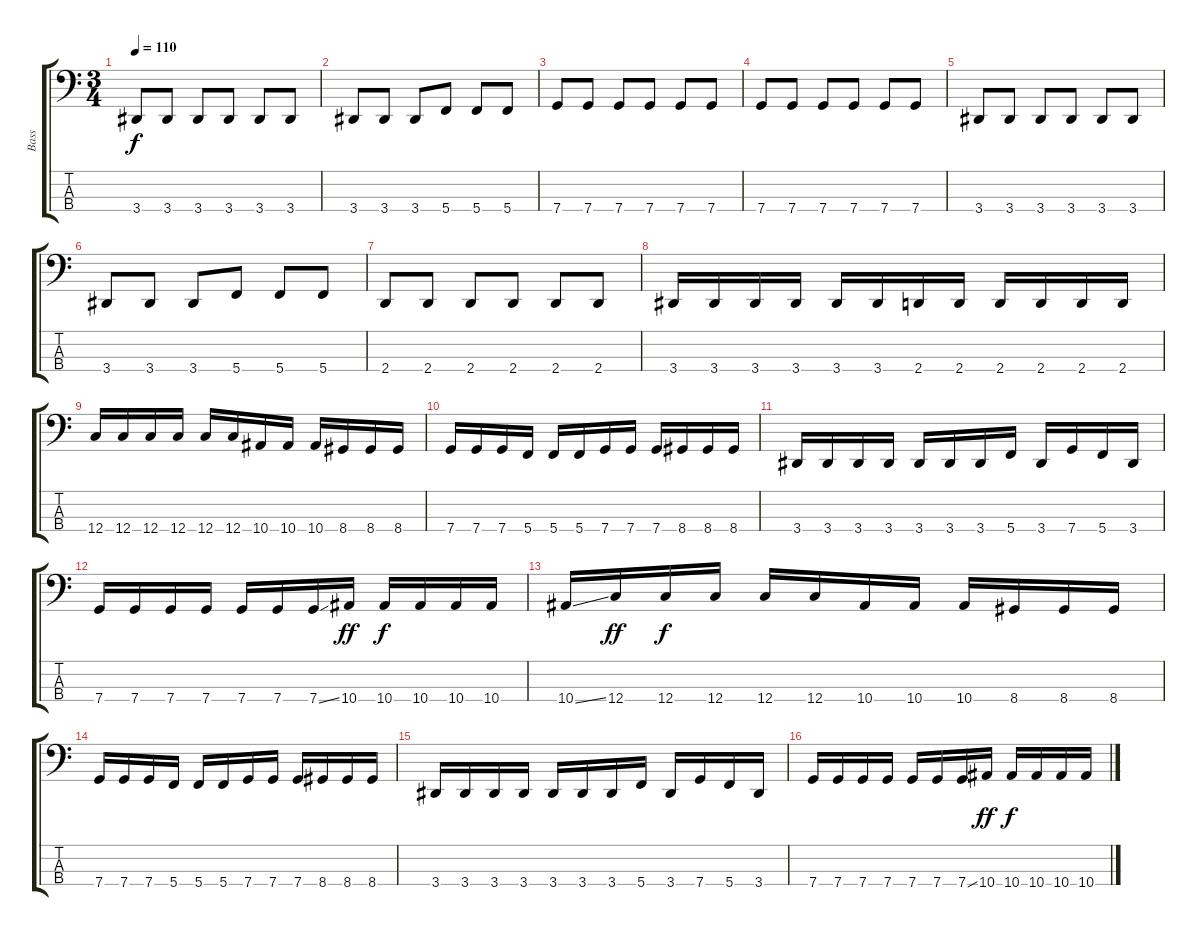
\track ("Bass" "Bass") {instrument electricbasspick}
\staff {score tabs}
\tuning (F2 C2 G1 C1) {hide}
\ts (3 4)
\tempo 110
\clef f4
\ks c
3.4.8{dy f} 3.4.8 3.4.8 3.4.8 3.4.8 3.4.8 |
3.4.8 3.4.8 3.4.8 5.4.8 5.4.8 5.4.8 |
7.4.8 7.4.8 7.4.8 7.4.8 7.4.8 7.4.8 |
7.4.8 7.4.8 7.4.8 7.4.8 7.4.8 7.4.8 |
3.4.8 3.4.8 3.4.8 3.4.8 3.4.8 3.4.8 |
3.4.8 3.4.8 3.4.8 5.4.8 5.4.8 5.4.8 |
2.4.8 2.4.8 2.4.8 2.4.8 2.4.8 2.4.8 |
3.4.16 3.4.16 3.4.16 3.4.16 3.4.16 3.4.16 2.4.16 2.4.16 2.4.16 2.4.16 2.4.16 2.4.16 |
12.4.16 12.4.16 12.4.16 12.4.16 12.4.16 12.4.16 10.4.16 10.4.16 10.4.16 8.4.16 8.4.16 8.4.16 |
7.4.16 7.4.16 7.4.16 5.4.16 5.4.16 5.4.16 7.4.16 7.4.16 7.4.16 8.4.16 8.4.16 8.4.16 |
3.4.16 3.4.16 3.4.16 3.4.16 3.4.16 3.4.16 3.4.16 5.4.16 3.4.16 7.4.16 5.4.16 3.4.16 |
7.4.16 7.4.16 7.4.16 7.4.16 7.4.16 7.4.16 7.4{ss}.16 10.4.16{dy ff} 10.4.16{dy f} 10.4.16 10.4.16 10.4.16 |
10.4{ss}.16 12.4.16{dy ff} 12.4.16{dy f} 12.4.16 12.4.16 12.4.16 10.4.16 10.4.16 10.4.16 8.4.16 8.4.16 8.4.16 |
7.4.16 7.4.16 7.4.16 5.4.16 5.4.16 5.4.16 7.4.16 7.4.16 7.4.16 8.4.16 8.4.16 8.4.16 |
3.4.16 3.4.16 3.4.16 3.4.16 3.4.16 3.4.16 3.4.16 5.4.16 3.4.16 7.4.16 5.4.16 3.4.16 |
7.4.16 7.4.16 7.4.16 7.4.16 7.4.16 7.4.16 7.4{ss}.16 10.4.16{dy ff} 10.4.16{dy f} 10.4.16 10.4.16 10.4.16
